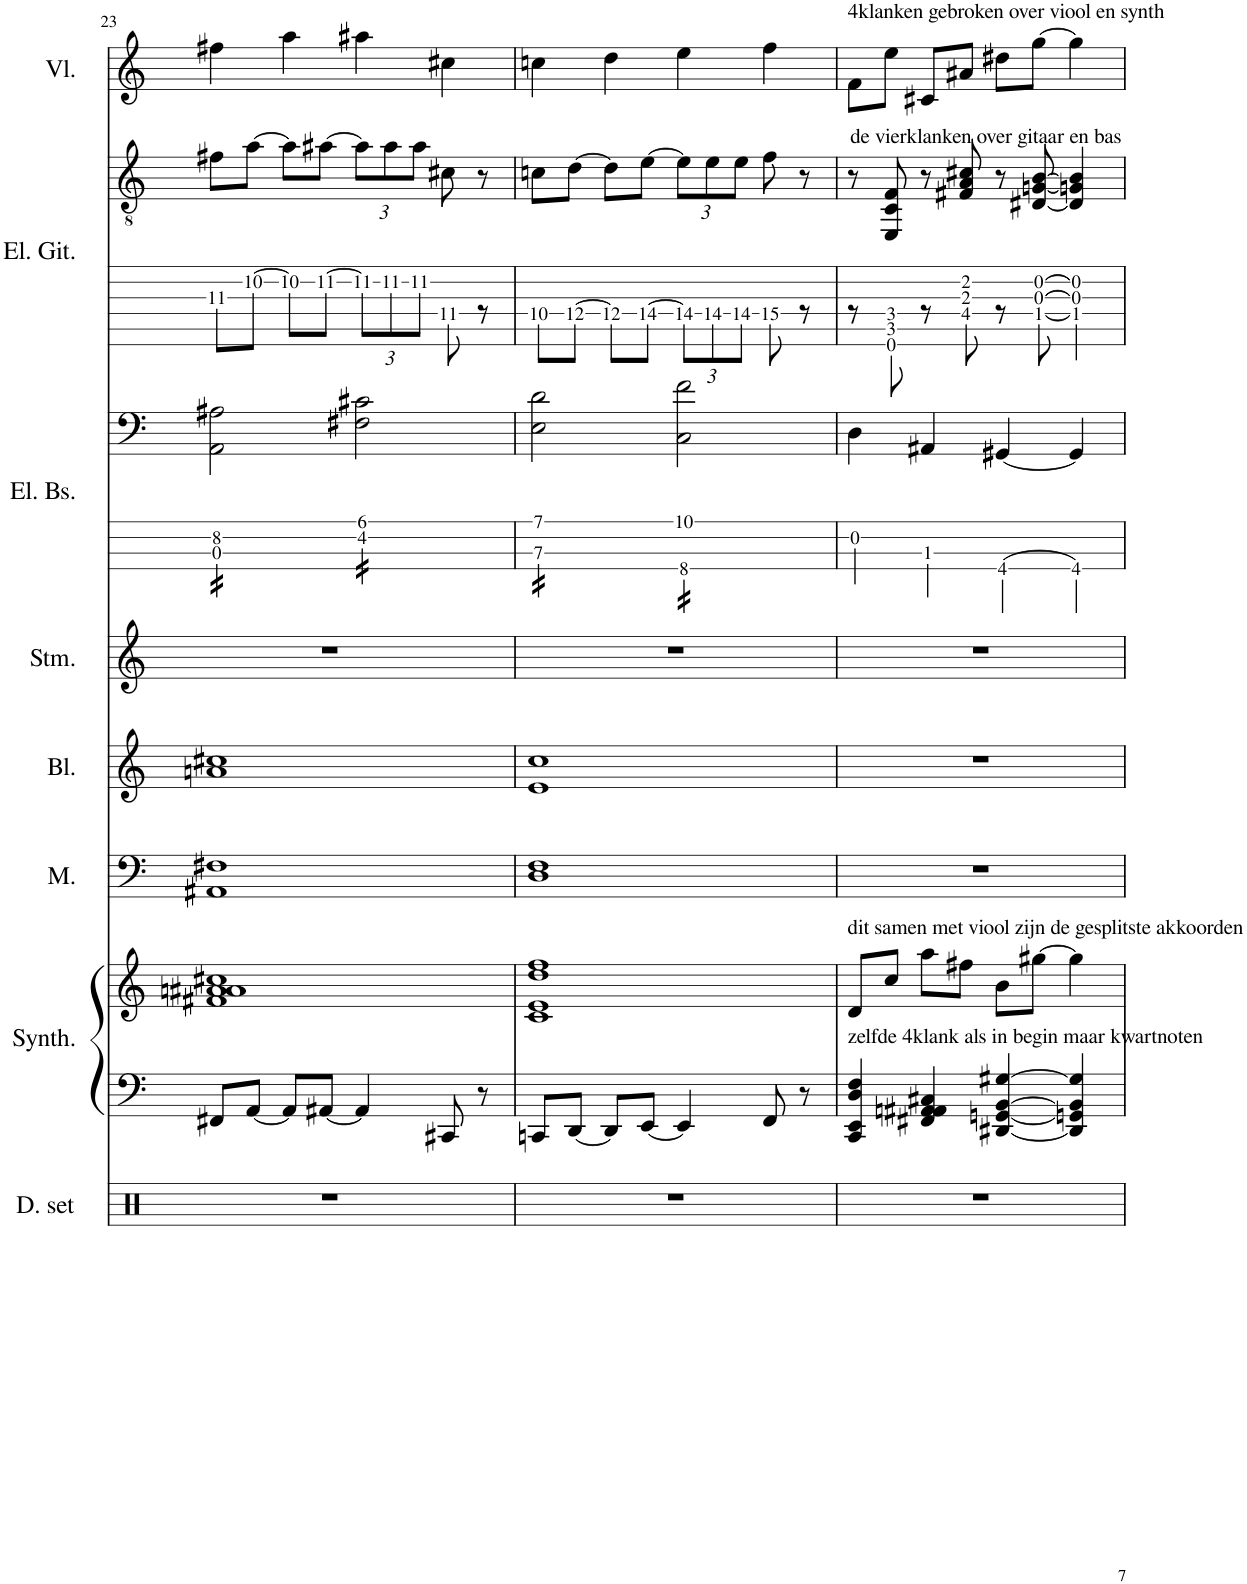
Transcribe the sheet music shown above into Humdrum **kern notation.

**kern	**kern	**kern	**kern	**kern	**kern	**kern	**kern	**kern	**kern	**kern
*part8	*part7	*part7	*part6	*part5	*part4	*part3	*part3	*part2	*part2	*part1
*staff11	*staff10	*staff9	*staff8	*staff7	*staff6	*staff5	*staff4	*staff3	*staff2	*staff1
*I"Drumset	*I"computer	*	*I"Mannenstemmen	*I"Vrouwenstemmen	*I"Stem	*I"Elektrische bas	*	*I"Elektrische gitaar	*	*I"Viool
*I'D. set	*	*	*I'M.	*	*I'Stm.	*I'El. Bs.	*	*I'El. Git.	*	*I'Vl.
!!LO:PB:g=z
*clefX	*clefF4	*clefG2	*clefF4	*clefG2	*clefG2	*	*clefF4	*	*clefGv2	*clefG2
*	*	*	*	*	*	*Trd7c12	*Trd7c12	*	*	*
*k[]	*k[]	*k[]	*k[]	*k[]	*k[]	*k[]	*k[]	*k[]	*k[]	*k[]
*M4/4	*M4/4	*M4/4	*M4/4	*M4/4	*M4/4	*M4/4	*M4/4	*M4/4	*M4/4	*M4/4
=23	=23	=23	=23	=23	=23	=23	=23	=23	=23	=23
1r	8FF#X/L	1f#X 1an 1a#X 1cc#X	1AA#X 1F#X	1an 1cc#X	1r	2AA\ 2A#X\	2AA\ 2A#X\	8f#X\L	8f#X\L	4ff#X\
.	[8AA/J	.	.	.	.	.	.	[8a\J	[8a\J	.
.	8AA/L]	.	.	.	.	.	.	8a\L]	8a\L]	4aa\
.	[8AA#X/J	.	.	.	.	.	.	[8a#X\J	[8a#X\J	.
*	*	*	*	*	*	*	*	*Xbrackettup	*Xbrackettup	*
.	4AA#/]	.	.	.	.	2F#X\ 2c#X\	2F#X\ 2c#X\	12a#\L]	12a#\L]	4aa#X\
.	.	.	.	.	.	.	.	12a#\	12a#\	.
.	.	.	.	.	.	.	.	12a#\J	12a#\J	.
.	8CC#X/	.	.	.	.	.	.	8c#X\	8c#X\	4cc#X\
.	8r	.	.	.	.	.	.	8r	8r	.
=24	=24	=24	=24	=24	=24	=24	=24	=24	=24	=24
1r	8CCn/L	1c 1e 1dd 1ff	1D 1F	1e 1cc	1r	2E\ 2d\	2E\ 2d\	8cn\L	8cn\L	4ccn\
.	[8DD/J	.	.	.	.	.	.	[8d\J	[8d\J	.
.	8DD/L]	.	.	.	.	.	.	8d\L]	8d\L]	4dd\
.	[8EE/J	.	.	.	.	.	.	[8e\J	[8e\J	.
.	4EE/]	.	.	.	.	2C\ 2f\	2C\ 2f\	12e\L]	12e\L]	4ee\
.	.	.	.	.	.	.	.	12e\	12e\	.
.	.	.	.	.	.	.	.	12e\J	12e\J	.
.	8FF/	.	.	.	.	.	.	8f\	8f\	4ff\
.	8r	.	.	.	.	.	.	8r	8r	.
=25	=25	=25	=25	=25	=25	=25	=25	=25	=25	=25
!	!	!	!	!	!	!	!	!	!	!LO:TX:a:t=4klanken gebroken over viool en synth
!	!	!	!	!	!	!	!	!	!LO:TX:a:t=de vierklanken over gitaar en bas	!
!	!	!LO:TX:a:t=dit samen met viool zijn de gesplitste akkoorden	!	!	!	!	!	!	!	!
!	!LO:TX:a:t=zelfde 4klank als in begin maar kwartnoten	!	!	!	!	!	!	!	!	!
1r	4CC/ 4EE/ 4D/ 4F/	8d/L	1r	1r	1r	4D\	4D\	8r	8r	8f\L
.	.	8cc/J	.	.	.	.	.	8EE\ 8C\ 8F\	8EE/ 8C/ 8F/	8ee\J
.	4FF#X/ 4AAn/ 4AA#X/ 4C#X/	8aa\L	.	.	.	4AA#\	4AA#X/	8r	8r	8c#X/L
.	.	8ff#X\J	.	.	.	.	.	8F#X\ 8A\ 8c#X\	8F#X/ 8A/ 8c#X/	8a#X/J
.	[4DD#X/ [4GGn/ [4BB/ [4G#X/	8b\L	.	.	.	[4GG#\	[4GG#X/	8r	8r	8dd#X\L
.	.	[8gg#X\J	.	.	.	.	.	[8D#X\ [8Gn\ [8B\	[8D#X/ [8Gn/ [8B/	[8gg\J
.	4DD#/] 4GGn/] 4BB/] 4G#/]	4gg#\]	.	.	.	4GG#\]	4GG#/]	4D#X\] 4Gn\] 4B\]	4D#/] 4Gn/] 4B/]	4gg\]
=	=	=	=	=	=	=	=	=	=	=
*-	*-	*-	*-	*-	*-	*-	*-	*-	*-	*-
